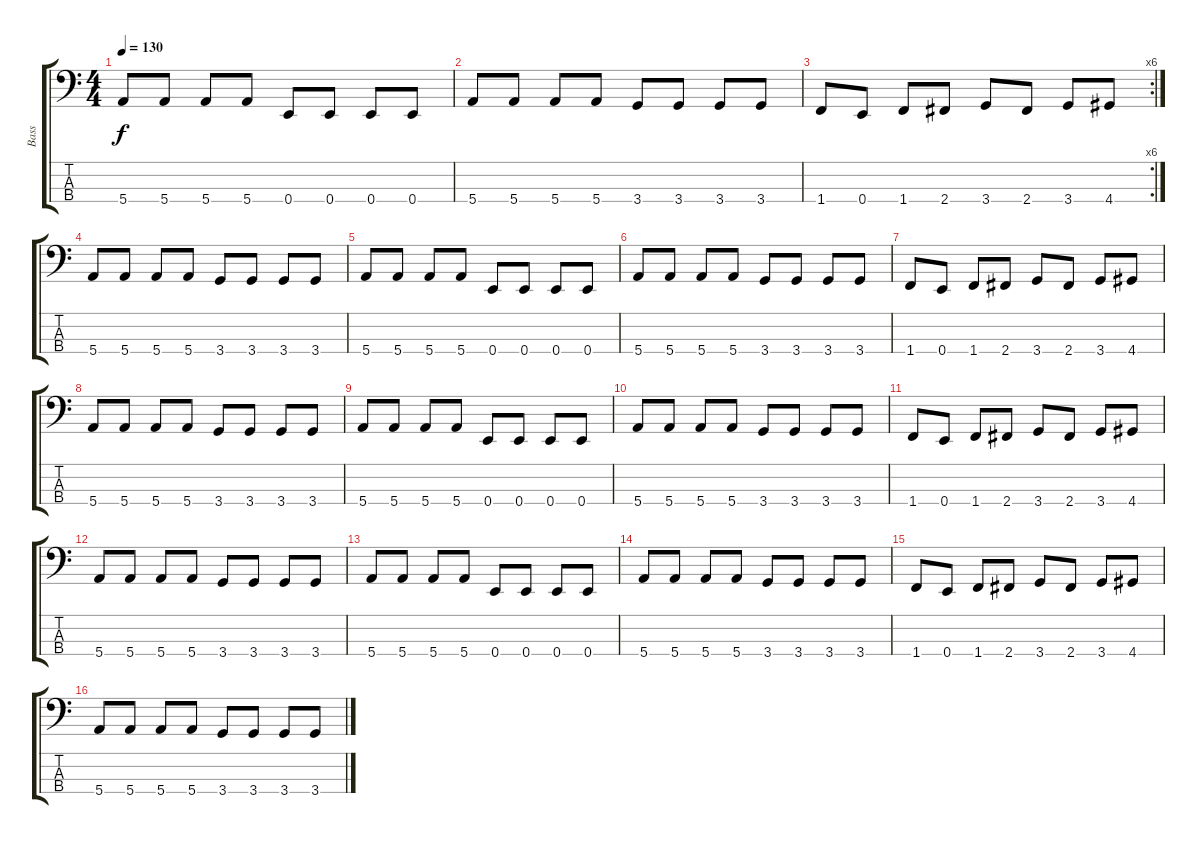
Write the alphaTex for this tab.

\track ("Bass" "Bass") {instrument electricbasspick}
\staff {score tabs}
\tuning (G2 D2 A1 E1) {hide}
\ts (4 4)
\tempo 130
\clef f4
\ks c
5.4.8{dy f} 5.4.8 5.4.8 5.4.8 0.4.8 0.4.8 0.4.8 0.4.8 |
5.4.8 5.4.8 5.4.8 5.4.8 3.4.8 3.4.8 3.4.8 3.4.8 |
\rc 6
1.4.8 0.4.8 1.4.8 2.4.8 3.4.8 2.4.8 3.4.8 4.4.8 |
5.4.8 5.4.8 5.4.8 5.4.8 3.4.8 3.4.8 3.4.8 3.4.8 |
5.4.8 5.4.8 5.4.8 5.4.8 0.4.8 0.4.8 0.4.8 0.4.8 |
5.4.8 5.4.8 5.4.8 5.4.8 3.4.8 3.4.8 3.4.8 3.4.8 |
1.4.8 0.4.8 1.4.8 2.4.8 3.4.8 2.4.8 3.4.8 4.4.8 |
5.4.8 5.4.8 5.4.8 5.4.8 3.4.8 3.4.8 3.4.8 3.4.8 |
5.4.8 5.4.8 5.4.8 5.4.8 0.4.8 0.4.8 0.4.8 0.4.8 |
5.4.8 5.4.8 5.4.8 5.4.8 3.4.8 3.4.8 3.4.8 3.4.8 |
1.4.8 0.4.8 1.4.8 2.4.8 3.4.8 2.4.8 3.4.8 4.4.8 |
5.4.8 5.4.8 5.4.8 5.4.8 3.4.8 3.4.8 3.4.8 3.4.8 |
5.4.8 5.4.8 5.4.8 5.4.8 0.4.8 0.4.8 0.4.8 0.4.8 |
5.4.8 5.4.8 5.4.8 5.4.8 3.4.8 3.4.8 3.4.8 3.4.8 |
1.4.8 0.4.8 1.4.8 2.4.8 3.4.8 2.4.8 3.4.8 4.4.8 |
5.4.8 5.4.8 5.4.8 5.4.8 3.4.8 3.4.8 3.4.8 3.4.8
